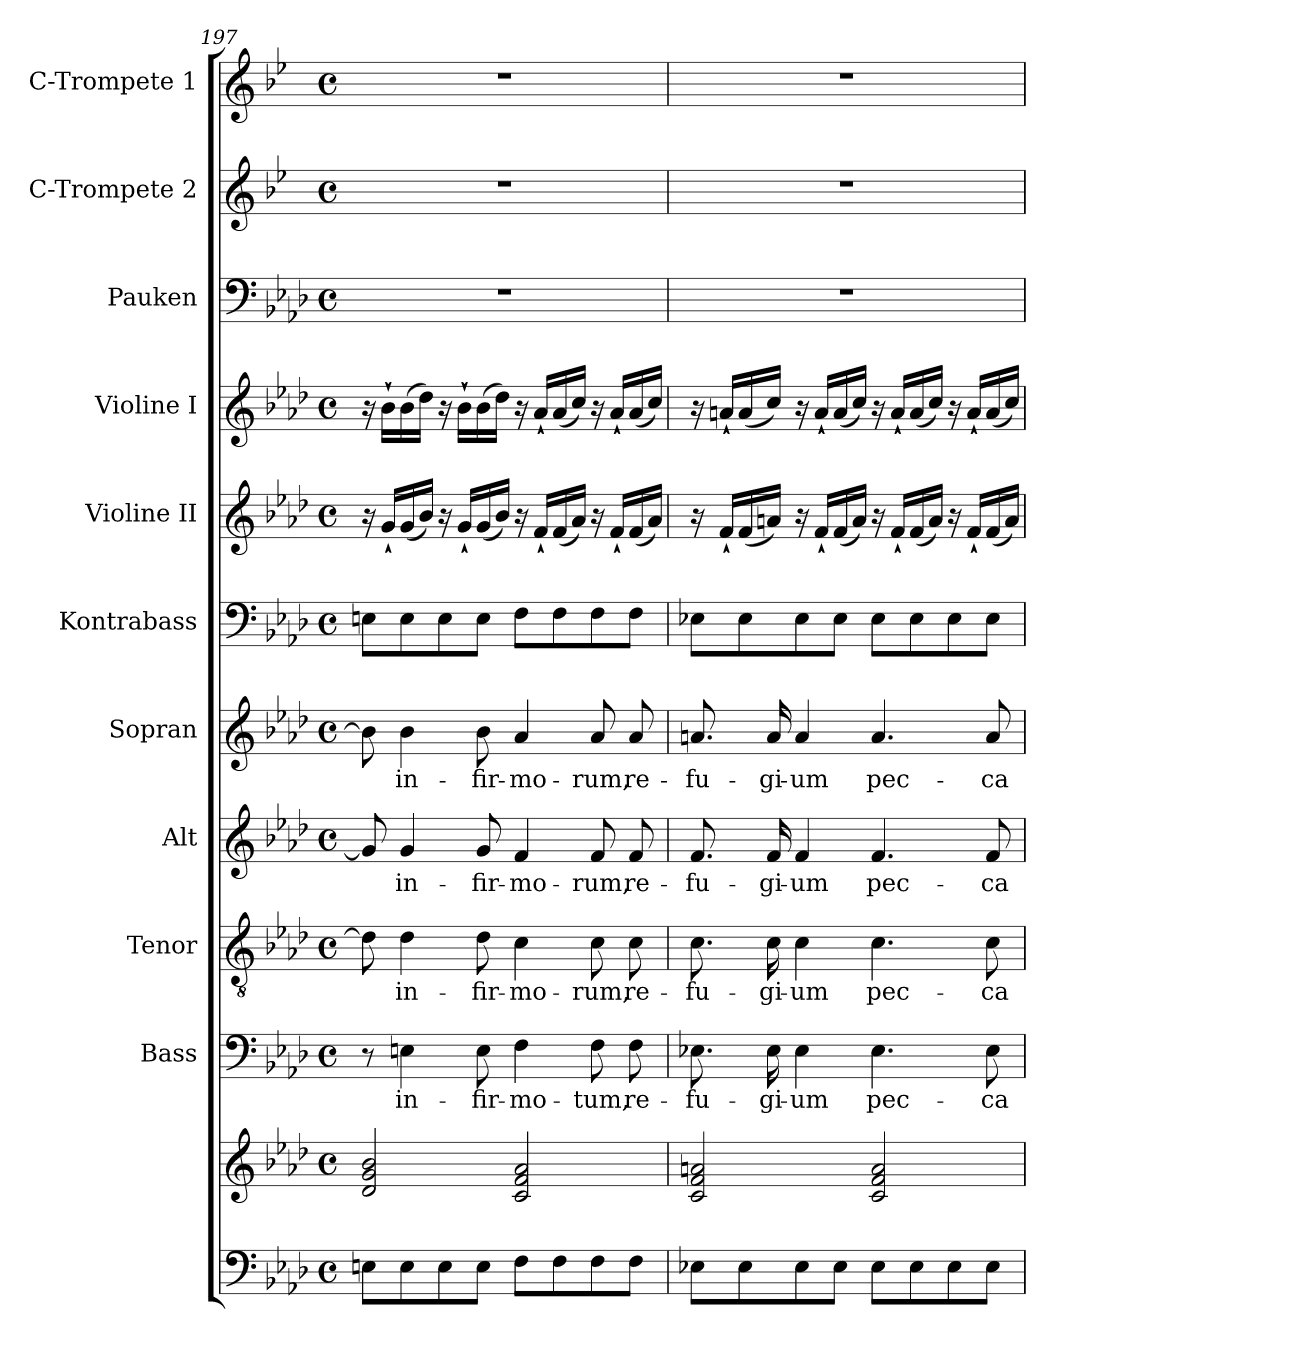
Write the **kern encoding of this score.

**kern	**kern	**kern	**text	**kern	**text	**kern	**text	**kern	**text	**kern	**kern	**kern	**kern	**kern	**kern
*part11	*part11	*part10	*part10	*part9	*part9	*part8	*part8	*part7	*part7	*part6	*part5	*part4	*part3	*part2	*part1
*staff12	*staff11	*staff10	*staff10	*staff9	*staff9	*staff8	*staff8	*staff7	*staff7	*staff6	*staff5	*staff4	*staff3	*staff2	*staff1
*	*	*I"Bass	*	*I"Tenor	*	*I"Alt	*	*I"Sopran	*	*I"Kontrabass	*I"Violine II	*I"Violine I	*I"Pauken	*I"C-Trompete 2	*I"C-Trompete 1
*	*	*I'B.	*	*I'T.	*	*I'A.	*	*I'S.	*	*I'Kb.	*I'Vl. II	*I'Vl. I	*I'Pk.	*I'C Trp. 2	*I'C Trp. 1
*clefF4	*clefG2	*clefF4	*	*clefGv2	*	*clefG2	*	*clefG2	*	*clefF4	*clefG2	*clefG2	*clefF4	*clefG2	*clefG2
*	*	*	*	*	*	*	*	*	*	*ITrd7c12	*	*	*	*ITrd1c2	*ITrd1c2
*k[b-e-a-d-]	*k[b-e-a-d-]	*k[b-e-a-d-]	*	*k[b-e-a-d-]	*	*k[b-e-a-d-]	*	*k[b-e-a-d-]	*	*k[b-e-a-d-]	*k[b-e-a-d-]	*k[b-e-a-d-]	*k[b-e-a-d-]	*k[b-e-a-d-]	*k[b-e-a-d-]
*A-:	*A-:	*A-:	*	*A-:	*	*A-:	*	*A-:	*	*A-:	*A-:	*A-:	*A-:	*A-:	*A-:
*M4/4	*M4/4	*M4/4	*	*M4/4	*	*M4/4	*	*M4/4	*	*M4/4	*M4/4	*M4/4	*M4/4	*M4/4	*M4/4
*met(c)	*met(c)	*met(c)	*	*met(c)	*	*met(c)	*	*met(c)	*	*met(c)	*met(c)	*met(c)	*met(c)	*met(c)	*met(c)
=197	=197	=197	=197	=197	=197	=197	=197	=197	=197	=197	=197	=197	=197	=197	=197
8En\L	2d-/ 2g/ 2b-/	8r	.	8d-\]	.	8g/]	.	8b-\]	.	8EEn\L	16r	16r	1r	1r	1r
.	.	.	.	.	.	.	.	.	.	.	16g`</LL	16b-`>\LL	.	.	.
!	!	!	!LO:LY:b	!	!LO:LY:b	!	!LO:LY:b	!	!LO:LY:b	!	!	!	!	!	!
8E\	.	4En\	in-	4d-\	in-	4g/	in-	4b-\	in-	8EE\	(<16g/	(>16b-\	.	.	.
.	.	.	.	.	.	.	.	.	.	.	16b-/JJ)	16dd-\JJ)	.	.	.
8E\	.	.	.	.	.	.	.	.	.	8EE\	16r	16r	.	.	.
.	.	.	.	.	.	.	.	.	.	.	16g`</LL	16b-`>\LL	.	.	.
!	!	!	!LO:LY:b	!	!LO:LY:b	!	!LO:LY:b	!	!LO:LY:b	!	!	!	!	!	!
8E\J	.	8E\	-fir-	8d-\	-fir-	8g/	-fir-	8b-\	-fir-	8EE\J	(<16g/	(>16b-\	.	.	.
.	.	.	.	.	.	.	.	.	.	.	16b-/JJ)	16dd-\JJ)	.	.	.
!	!	!	!LO:LY:b	!	!LO:LY:b	!	!LO:LY:b	!	!LO:LY:b	!	!	!	!	!	!
8F\L	2c/ 2f/ 2a-/	4F\	-mo-	4c\	-mo-	4f/	-mo-	4a-/	-mo-	8FF\L	16r	16r	.	.	.
.	.	.	.	.	.	.	.	.	.	.	16f`</LL	16a-`</LL	.	.	.
8F\	.	.	.	.	.	.	.	.	.	8FF\	(<16f/	(<16a-/	.	.	.
.	.	.	.	.	.	.	.	.	.	.	16a-/JJ)	16cc/JJ)	.	.	.
!	!	!	!LO:LY:b	!	!LO:LY:b	!	!LO:LY:b	!	!LO:LY:b	!	!	!	!	!	!
8F\	.	8F\	-tum,	8c\	-rum,	8f/	-rum,	8a-/	-rum,	8FF\	16r	16r	.	.	.
.	.	.	.	.	.	.	.	.	.	.	16f`</LL	16a-`</LL	.	.	.
!	!	!	!LO:LY:b	!	!LO:LY:b	!	!LO:LY:b	!	!LO:LY:b	!	!	!	!	!	!
8F\J	.	8F\	re-	8c\	re-	8f/	re-	8a-/	re-	8FF\J	(<16f/	(<16a-/	.	.	.
.	.	.	.	.	.	.	.	.	.	.	16a-/JJ)	16cc/JJ)	.	.	.
=198	=198	=198	=198	=198	=198	=198	=198	=198	=198	=198	=198	=198	=198	=198	=198
!	!	!	!LO:LY:b	!	!LO:LY:b	!	!LO:LY:b	!	!LO:LY:b	!	!	!	!	!	!
8E-X\L	2c/ 2f/ 2an/	8.E-X\	-fu-	8.c\	-fu-	8.f/	-fu-	8.an/	-fu-	8EE-X\L	16r	16r	1r	1r	1r
.	.	.	.	.	.	.	.	.	.	.	16f`</LL	16an`</LL	.	.	.
8E-\	.	.	.	.	.	.	.	.	.	8EE-\	(<16f/	(<16a/	.	.	.
!	!	!	!LO:LY:b	!	!LO:LY:b	!	!LO:LY:b	!	!LO:LY:b	!	!	!	!	!	!
.	.	16E-\	-gi-	16c\	-gi-	16f/	-gi-	16a/	-gi-	.	16an/JJ)	16cc/JJ)	.	.	.
!	!	!	!LO:LY:b	!	!LO:LY:b	!	!LO:LY:b	!	!LO:LY:b	!	!	!	!	!	!
8E-\	.	4E-\	-um	4c\	-um	4f/	-um	4a/	-um	8EE-\	16r	16r	.	.	.
.	.	.	.	.	.	.	.	.	.	.	16f`</LL	16a`</LL	.	.	.
8E-\J	.	.	.	.	.	.	.	.	.	8EE-\J	(<16f/	(<16a/	.	.	.
.	.	.	.	.	.	.	.	.	.	.	16a/JJ)	16cc/JJ)	.	.	.
!	!	!	!LO:LY:b	!	!LO:LY:b	!	!LO:LY:b	!	!LO:LY:b	!	!	!	!	!	!
8E-\L	2c/ 2f/ 2a/	4.E-\	pec-	4.c\	pec-	4.f/	pec-	4.a/	pec-	8EE-\L	16r	16r	.	.	.
.	.	.	.	.	.	.	.	.	.	.	16f`</LL	16a`</LL	.	.	.
8E-\	.	.	.	.	.	.	.	.	.	8EE-\	(<16f/	(<16a/	.	.	.
.	.	.	.	.	.	.	.	.	.	.	16a/JJ)	16cc/JJ)	.	.	.
8E-\	.	.	.	.	.	.	.	.	.	8EE-\	16r	16r	.	.	.
.	.	.	.	.	.	.	.	.	.	.	16f`</LL	16a`</LL	.	.	.
!	!	!	!LO:LY:b	!	!LO:LY:b	!	!LO:LY:b	!	!LO:LY:b	!	!	!	!	!	!
8E-\J	.	8E-\	-ca-	8c\	-ca-	8f/	-ca-	8a/	-ca-	8EE-\J	(<16f/	(<16a/	.	.	.
.	.	.	.	.	.	.	.	.	.	.	16a/JJ)	16cc/JJ)	.	.	.
=	=	=	=	=	=	=	=	=	=	=	=	=	=	=	=
*-	*-	*-	*-	*-	*-	*-	*-	*-	*-	*-	*-	*-	*-	*-	*-
